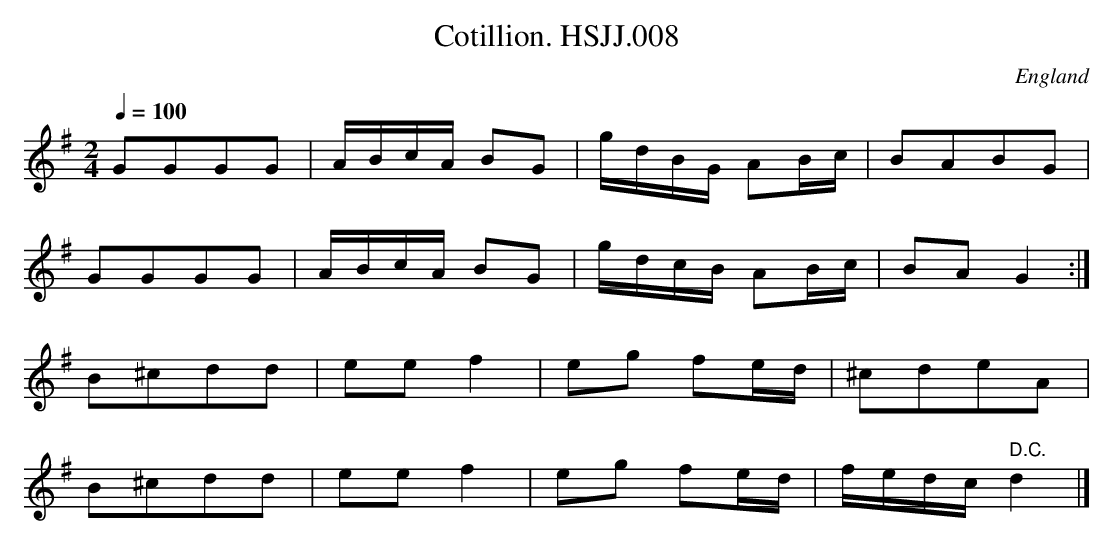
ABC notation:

X:1
T:Cotillion. HSJJ.008
M:2/4
L:1/8
Q:1/4=100
O:England
K:G
GGGG|A/B/c/A/ BG|g/d/B/G/ AB/c/|BABG|
GGGG|A/B/c/A/ BG|g/d/c/B/ AB/c/|BAG2:|
B^cdd|eef2|eg fe/d/|^cdeA|
B^cdd|eef2|eg fe/d/|f/e/d/c/" D.C."d2|]
